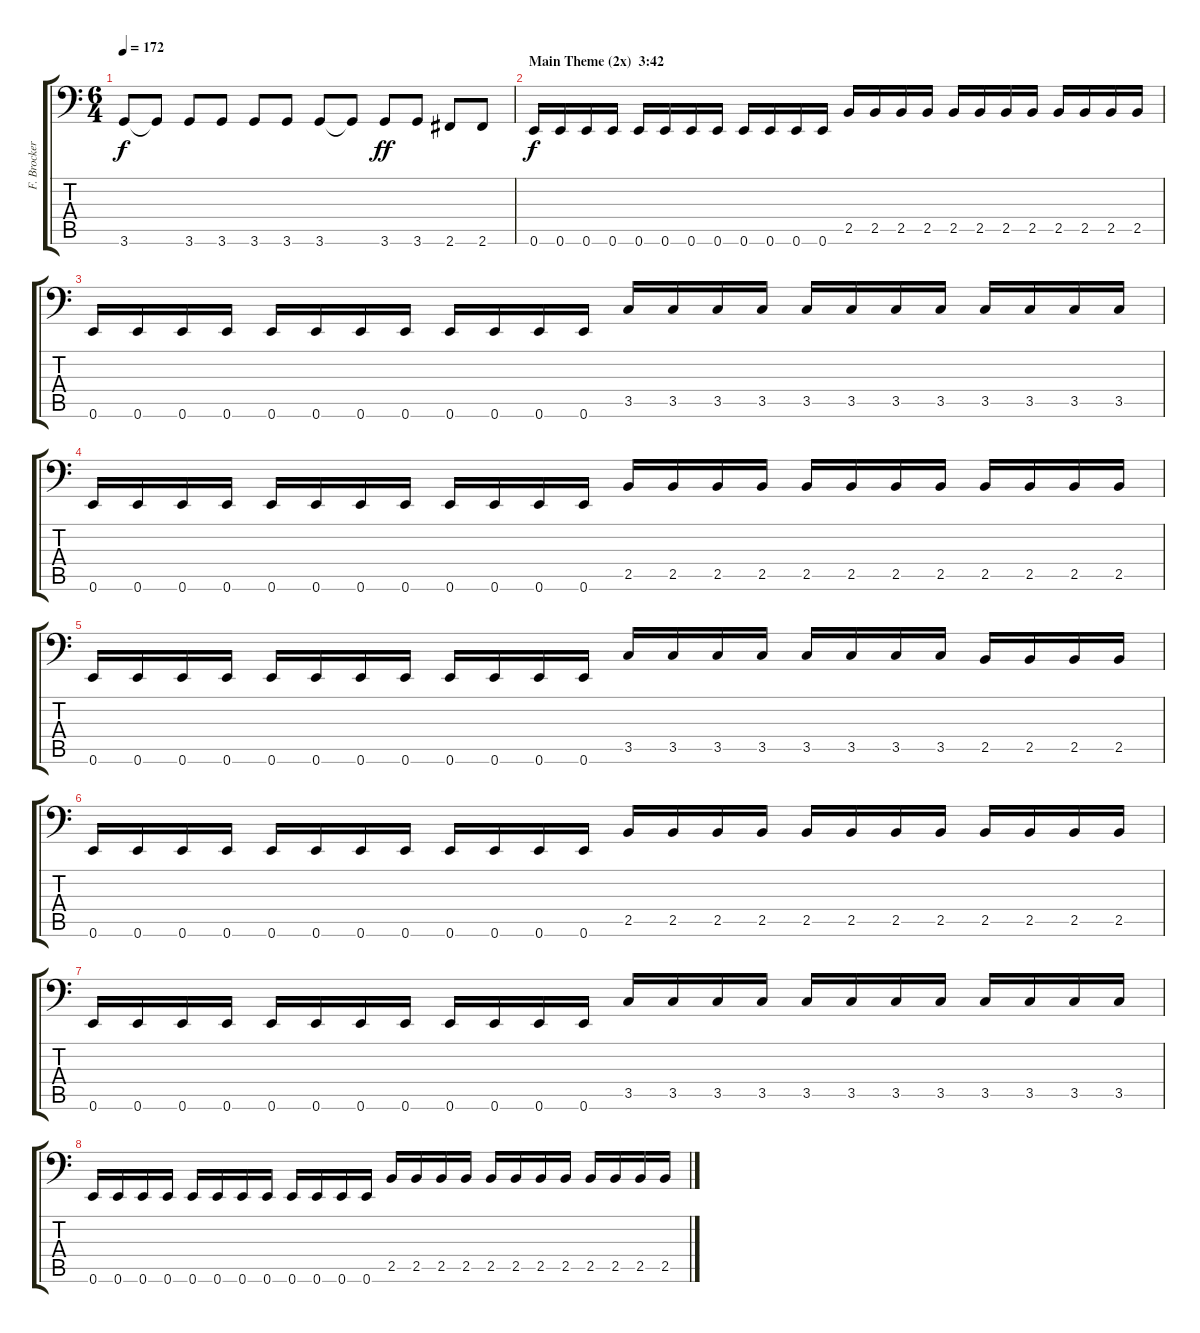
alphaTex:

\track ("F. Brockert (double)" "F. Brocker") {instrument electricbasspick}
\staff {score tabs}
\tuning (E3 B2 G2 D2 A1 E1) {hide}
\ts (6 4)
\tempo 172
\clef f4
\ks c
3.6.8{dy f} 3.6{t}.8 3.6.8 3.6.8 3.6.8 3.6.8 3.6.8 3.6{t}.8 3.6.8{dy ff} 3.6.8 2.6.8 2.6.8 |
\section ("" "Main Theme (2x)  3:42")
0.6.16{dy f instrument electricbasspick} 0.6.16 0.6.16 0.6.16 0.6.16 0.6.16 0.6.16 0.6.16 0.6.16 0.6.16 0.6.16 0.6.16 2.5.16 2.5.16 2.5.16 2.5.16 2.5.16 2.5.16 2.5.16 2.5.16 2.5.16 2.5.16 2.5.16 2.5.16 |
0.6.16 0.6.16 0.6.16 0.6.16 0.6.16 0.6.16 0.6.16 0.6.16 0.6.16 0.6.16 0.6.16 0.6.16 3.5.16 3.5.16 3.5.16 3.5.16 3.5.16 3.5.16 3.5.16 3.5.16 3.5.16 3.5.16 3.5.16 3.5.16 |
0.6.16 0.6.16 0.6.16 0.6.16 0.6.16 0.6.16 0.6.16 0.6.16 0.6.16 0.6.16 0.6.16 0.6.16 2.5.16 2.5.16 2.5.16 2.5.16 2.5.16 2.5.16 2.5.16 2.5.16 2.5.16 2.5.16 2.5.16 2.5.16 |
0.6.16 0.6.16 0.6.16 0.6.16 0.6.16 0.6.16 0.6.16 0.6.16 0.6.16 0.6.16 0.6.16 0.6.16 3.5.16 3.5.16 3.5.16 3.5.16 3.5.16 3.5.16 3.5.16 3.5.16 2.5.16 2.5.16 2.5.16 2.5.16 |
0.6.16 0.6.16 0.6.16 0.6.16 0.6.16 0.6.16 0.6.16 0.6.16 0.6.16 0.6.16 0.6.16 0.6.16 2.5.16 2.5.16 2.5.16 2.5.16 2.5.16 2.5.16 2.5.16 2.5.16 2.5.16 2.5.16 2.5.16 2.5.16 |
0.6.16 0.6.16 0.6.16 0.6.16 0.6.16 0.6.16 0.6.16 0.6.16 0.6.16 0.6.16 0.6.16 0.6.16 3.5.16 3.5.16 3.5.16 3.5.16 3.5.16 3.5.16 3.5.16 3.5.16 3.5.16 3.5.16 3.5.16 3.5.16 |
0.6.16 0.6.16 0.6.16 0.6.16 0.6.16 0.6.16 0.6.16 0.6.16 0.6.16 0.6.16 0.6.16 0.6.16 2.5.16 2.5.16 2.5.16 2.5.16 2.5.16 2.5.16 2.5.16 2.5.16 2.5.16 2.5.16 2.5.16 2.5.16
